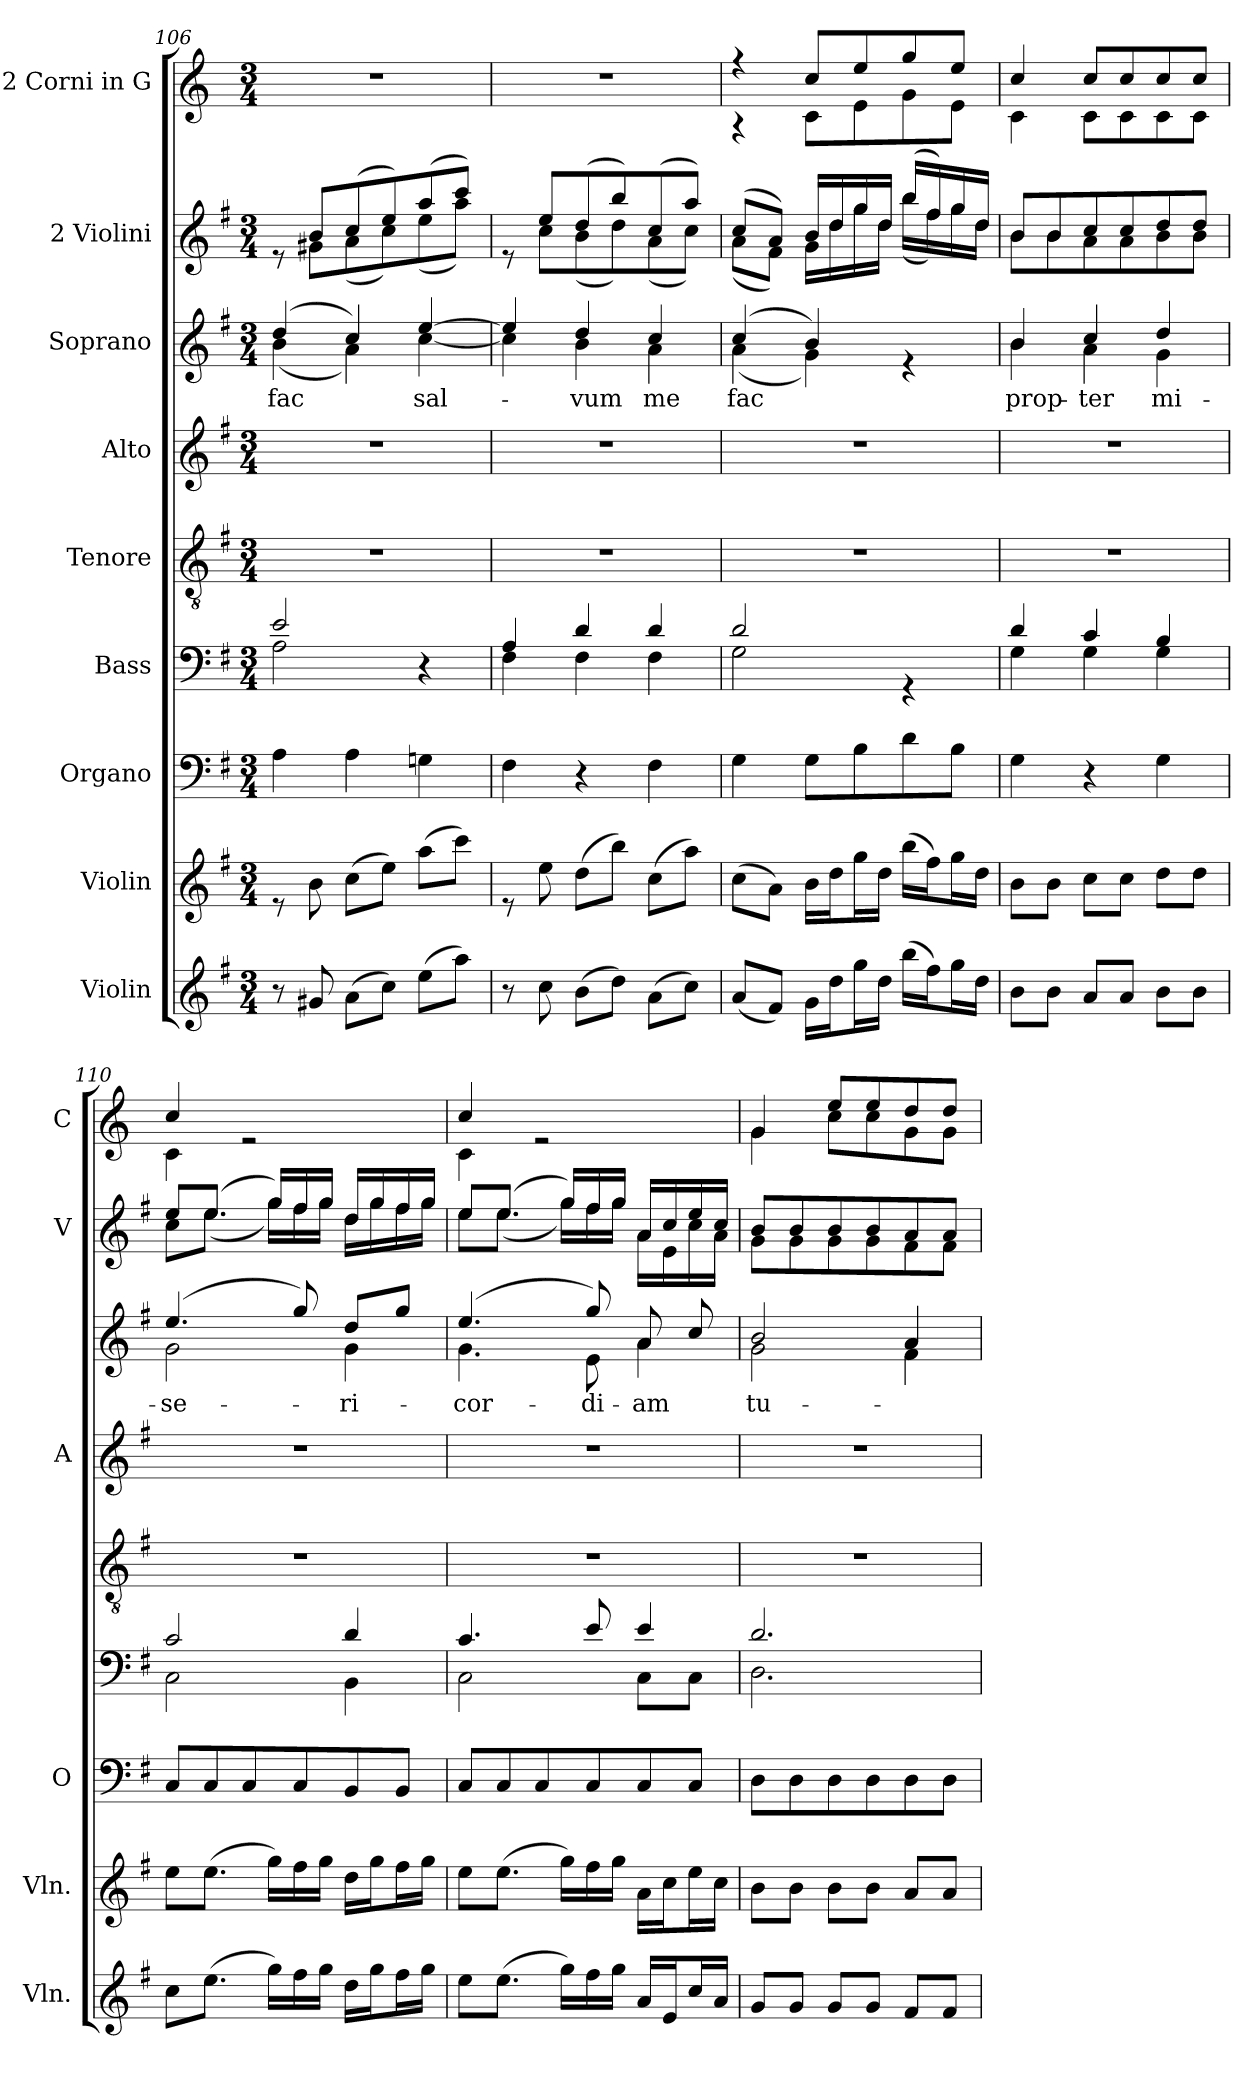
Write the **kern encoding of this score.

**kern	**kern	**kern	**kern	**kern	**kern	**kern	**text	**kern	**kern
*part9	*part8	*part7	*part6	*part5	*part4	*part3	*part3	*part2	*part1
*staff9	*staff8	*staff7	*staff6	*staff5	*staff4	*staff3	*staff3	*staff2	*staff1
*I"Violin	*I"Violin	*I"Organo	*I"Bass	*I"Tenore	*I"Alto	*I"Soprano	*	*I"2 Violini	*I"2 Corni in G
*I'Vln.	*I'Vln.	*I'O	*	*	*I'A	*	*	*I'V	*I'C
*clefG2	*clefG2	*clefF4	*clefF4	*clefGv2	*clefG2	*clefG2	*	*clefG2	*clefG2
*	*	*	*	*	*	*	*	*	*ITrd3c5
*k[f#]	*k[f#]	*k[f#]	*k[f#]	*k[f#]	*k[f#]	*k[f#]	*	*k[f#]	*k[f#]
*M3/4	*M3/4	*M3/4	*M3/4	*M3/4	*M3/4	*M3/4	*	*M3/4	*M3/4
=106	=106	=106	=106	=106	=106	=106	=106	=106	=106
*	*	*	*^	*	*	*	*	*	*
!	!	!	!	!	!	!	!	!LO:LY:b	!	!
*	*	*	*	*	*	*	*^	*	*^	*
8r	8re	4A\	2e/	2A\	2.r	2.r	(4dd/	(4b\	fac	8re	8ryy	2.r
8g#X/	8b\	.	.	.	.	.	.	.	.	8b/L	8g#X\L	.
(8a\L	(8cc\L	4A\	.	.	.	.	4cc/)	4a\)	.	(8cc/	(8a\	.
8cc\J)	8ee\J)	.	.	.	.	.	.	.	.	8ee/)	8cc\)	.
!	!	!	!	!	!	!	!	!	!LO:LY:b	!	!	!
(8ee\L	(8aa\L	4Gn\	4r	4ryy	.	.	[4ee/	[4cc\	sal-	(8aa/	(8ee\	.
8aa\J)	8ccc\J)	.	.	.	.	.	.	.	.	8ccc/J)	8aa\J)	.
=107	=107	=107	=107	=107	=107	=107	=107	=107	=107	=107	=107	=107
8r	8re	4F#\	4A/	4F#\	2.r	2.r	4ee/]	4cc\]	.	8re	8ryy	2.r
8cc\	8ee\	.	.	.	.	.	.	.	.	8ee/L	8cc\L	.
!	!	!	!	!	!	!	!	!	!LO:LY:b	!	!	!
(8b\L	(8dd\L	4r	4d/	4F#\	.	.	4dd/	4b\	-vum	(8dd/	(8b\	.
8dd\J)	8bb\J)	.	.	.	.	.	.	.	.	8bb/)	8dd\)	.
!	!	!	!	!	!	!	!	!	!LO:LY:b	!	!	!
(8a\L	(8cc\L	4F#\	4d/	4F#\	.	.	4cc/	4a\	me	(8cc/	(8a\	.
8cc\J)	8aa\J)	.	.	.	.	.	.	.	.	8aa/J)	8cc\J)	.
!!LO:LB:g=z
=108	=108	=108	=108	=108	=108	=108	=108	=108	=108	=108	=108	=108
!	!	!	!	!	!	!	!	!	!LO:LY:b	!	!	!
*	*	*	*	*	*	*	*	*	*	*	*	*^
(8a/L	(8cc\L	4G\	2d/	2G\	2.r	2.r	(4cc/	(4a\	fac	(8cc/L	(8a\L	4r	4r
8f#/J)	8a\J)	.	.	.	.	.	.	.	.	8a/J)	8f#\J)	.	.
16g\LL	16b\LL	8G\L	.	.	.	.	4b/)	4g\)	.	16b/LL	16g\LL	8g/L	8G\L
16dd\J	16dd\J	.	.	.	.	.	.	.	.	16dd/	16dd\	.	.
16gg\L	16gg\L	8B\	.	.	.	.	.	.	.	16gg/	16gg\	8b/	8B\
16dd\JJ	16dd\JJ	.	.	.	.	.	.	.	.	16dd/JJ	16dd\JJ	.	.
(16bb\LL	(16bb\LL	8d\	4rGG	4ryy	.	.	4re	4ryy	.	(16bb/LL	(16bb\LL	8dd/	8d\
16ff#\J)	16ff#\J)	.	.	.	.	.	.	.	.	16ff#/)	16ff#\)	.	.
16gg\L	16gg\L	8B\J	.	.	.	.	.	.	.	16gg/	16gg\	8b/J	8B\J
16dd\JJ	16dd\JJ	.	.	.	.	.	.	.	.	16dd/JJ	16dd\JJ	.	.
=109	=109	=109	=109	=109	=109	=109	=109	=109	=109	=109	=109	=109	=109
!	!	!	!	!	!	!	!	!	!LO:LY:b	!	!	!	!
8b\L	8b\L	4G\	4d/	4G\	2.r	2.r	4b/	4b\	prop-	8b/L	8b\L	4g/	4G\
8b\J	8b\J	.	.	.	.	.	.	.	.	8b/	8b\	.	.
!	!	!	!	!	!	!	!	!	!LO:LY:b	!	!	!	!
8a/L	8cc\L	4r	4c/	4G\	.	.	4cc/	4a\	-ter	8cc/	8a\	8g/L	8G\L
8a/J	8cc\J	.	.	.	.	.	.	.	.	8cc/	8a\	8g/	8G\
!	!	!	!	!	!	!	!	!	!LO:LY:b	!	!	!	!
8b\L	8dd\L	4G\	4B/	4G\	.	.	4dd/	4g\	mi-	8dd/	8b\	8g/	8G\
8b\J	8dd\J	.	.	.	.	.	.	.	.	8dd/J	8b\J	8g/J	8G\J
=110	=110	=110	=110	=110	=110	=110	=110	=110	=110	=110	=110	=110	=110
!	!	!	!	!	!	!	!	!	!LO:LY:b	!	!	!	!
8cc\L	8ee\L	8C/L	2c/	2C\	2.r	2.r	(4.ee/	2g\	-se-	8ee/L	8cc\L	4g/	4G\
(8.ee\J	(8.ee\J	8C/	.	.	.	.	.	.	.	(8.ee/J	(8.ee\J	.	.
.	.	8C/	.	.	.	.	.	.	.	.	.	2re	2ryy
16gg\LL)	16gg\LL)	.	.	.	.	.	.	.	.	16gg/LL)	16gg\LL)	.	.
16ff#\	16ff#\	8C/	.	.	.	.	8gg/)	.	.	16ff#/	16ff#\	.	.
16gg\JJ	16gg\JJ	.	.	.	.	.	.	.	.	16gg/JJ	16gg\JJ	.	.
!	!	!	!	!	!	!	!	!	!LO:LY:b	!	!	!	!
16dd\LL	16dd\LL	8BB/	4d/	4BB\	.	.	8dd/L	4g\	-ri-	16dd/LL	16dd\LL	.	.
16gg\J	16gg\J	.	.	.	.	.	.	.	.	16gg/	16gg\	.	.
16ff#\L	16ff#\L	8BB/J	.	.	.	.	8gg/J	.	.	16ff#/	16ff#\	.	.
16gg\JJ	16gg\JJ	.	.	.	.	.	.	.	.	16gg/JJ	16gg\JJ	.	.
=111	=111	=111	=111	=111	=111	=111	=111	=111	=111	=111	=111	=111	=111
!	!	!	!	!	!	!	!	!	!LO:LY:b	!	!	!	!
8ee\L	8ee\L	8C/L	4.c/	2C\	2.r	2.r	(4.ee/	4.g\	-cor-	8ee/L	8ee\L	4g/	4G\
(8.ee\J	(8.ee\J	8C/	.	.	.	.	.	.	.	(8.ee/J	(8.ee\J	.	.
.	.	8C/	.	.	.	.	.	.	.	.	.	2re	2ryy
16gg\LL)	16gg\LL)	.	.	.	.	.	.	.	.	16gg/LL)	16gg\LL)	.	.
!	!	!	!	!	!	!	!	!	!LO:LY:b	!	!	!	!
16ff#\	16ff#\	8C/	8e/	.	.	.	8gg/)	8e\	-di-	16ff#/	16ff#\	.	.
16gg\JJ	16gg\JJ	.	.	.	.	.	.	.	.	16gg/JJ	16gg\JJ	.	.
!	!	!	!	!	!	!	!	!	!LO:LY:b	!	!	!	!
16a/LL	16a\LL	8C/	4e/	8C\L	.	.	8a/	4a\	-am	16a/LL	16a\LL	.	.
16e/J	16cc\J	.	.	.	.	.	.	.	.	16cc/	16e\	.	.
16cc/L	16ee\L	8C/J	.	8C\J	.	.	8cc/	.	.	16ee/	16cc\	.	.
16a/JJ	16cc\JJ	.	.	.	.	.	.	.	.	16cc/JJ	16a\JJ	.	.
=112	=112	=112	=112	=112	=112	=112	=112	=112	=112	=112	=112	=112	=112
!	!	!	!	!	!	!	!	!	!LO:LY:b	!	!	!	!
8g/L	8b\L	8D\L	2.d/	2.D\	2.r	2.r	2b/	2g\	tu-	8b/L	8g\L	4d/	4d\
8g/J	8b\J	8D\	.	.	.	.	.	.	.	8b/	8g\	.	.
8g/L	8b\L	8D\	.	.	.	.	.	.	.	8b/	8g\	8b/L	8g\L
8g/J	8b\J	8D\	.	.	.	.	.	.	.	8b/	8g\	8b/	8g\
8f#/L	8a/L	8D\	.	.	.	.	4a/	4f#\	.	8a/	8f#\	8a/	8d\
8f#/J	8a/J	8D\J	.	.	.	.	.	.	.	8a/J	8f#\J	8a/J	8d\J
*	*	*	*	*	*	*	*v	*v	*	*	*	*v	*v
*	*	*	*v	*v	*	*	*	*	*v	*v	*
=	=	=	=	=	=	=	=	=	=
*-	*-	*-	*-	*-	*-	*-	*-	*-	*-
